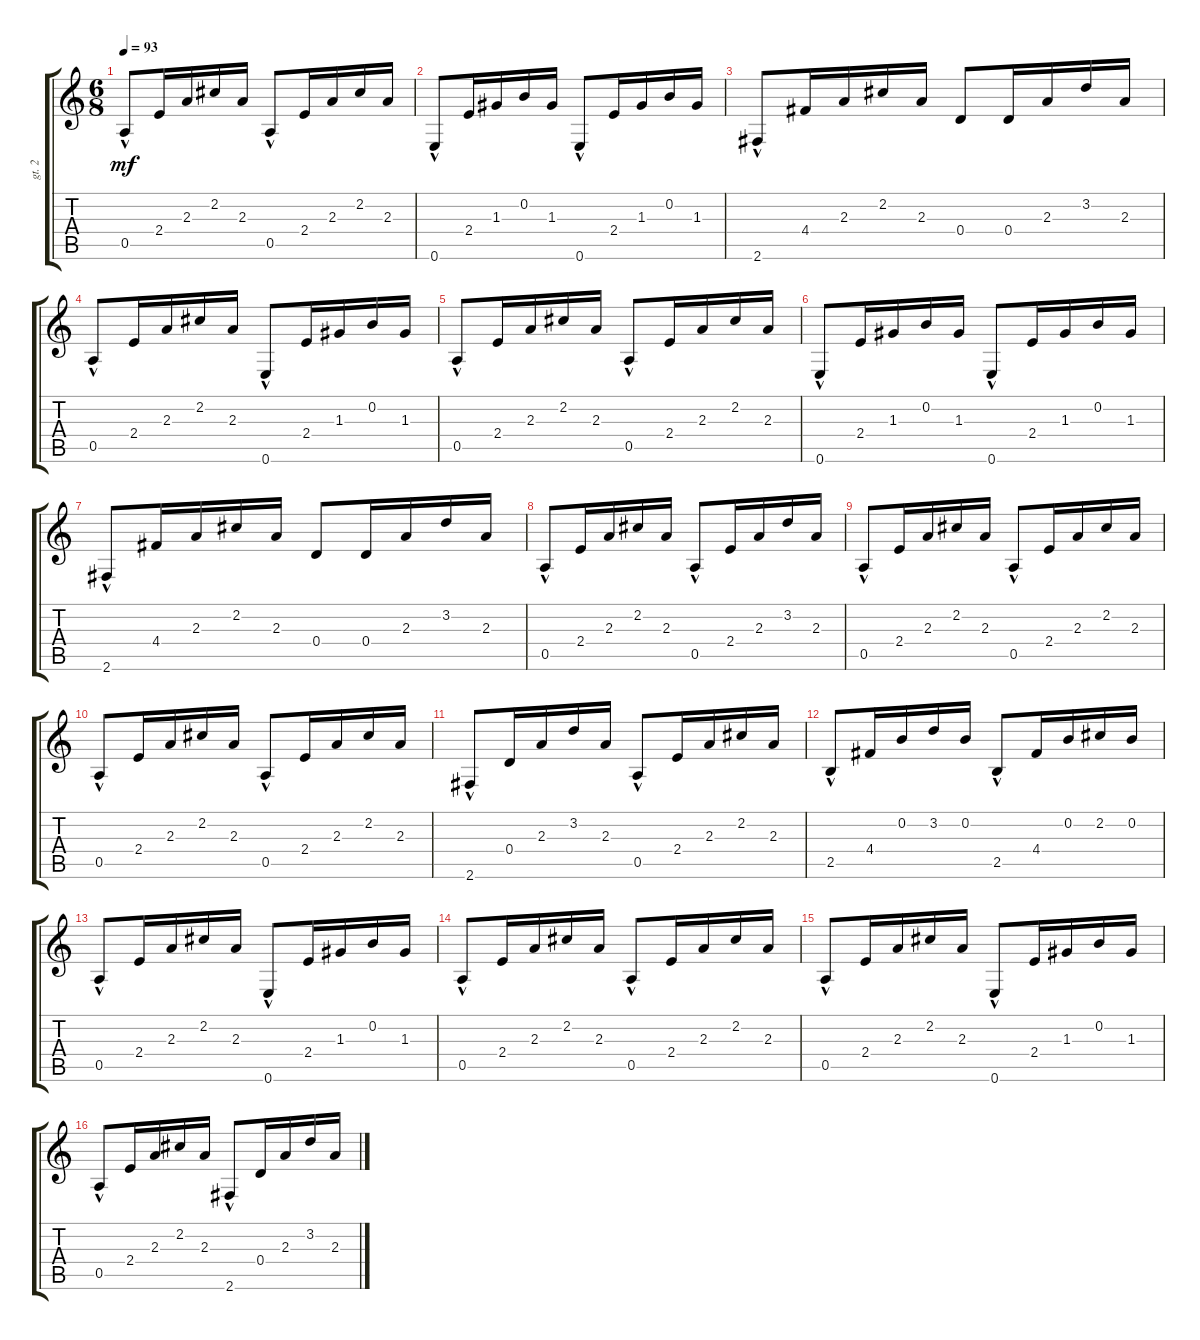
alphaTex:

\track ("gt. 2" "gt. 2") {instrument acousticguitarsteel}
\staff {score tabs}
\tuning (E4 B3 G3 D3 A2 E2) {hide}
\ts (6 8)
\tempo 93
\clef g2
\ks c
0.5{hac}.8{dy mf instrument acousticguitarsteel} 2.4.16 2.3.16 2.2.16 2.3.16 0.5{hac}.8 2.4.16 2.3.16 2.2.16 2.3.16 |
0.6{hac}.8 2.4.16 1.3.16 0.2.16 1.3.16 0.6{hac}.8 2.4.16 1.3.16 0.2.16 1.3.16 |
2.6{hac}.8 4.4.16 2.3.16 2.2.16 2.3.16 0.4.8 0.4.16 2.3.16 3.2.16 2.3.16 |
0.5{hac}.8 2.4.16 2.3.16 2.2.16 2.3.16 0.6{hac}.8 2.4.16 1.3.16 0.2.16 1.3.16 |
0.5{hac}.8 2.4.16 2.3.16 2.2.16 2.3.16 0.5{hac}.8 2.4.16 2.3.16 2.2.16 2.3.16 |
0.6{hac}.8 2.4.16 1.3.16 0.2.16 1.3.16 0.6{hac}.8 2.4.16 1.3.16 0.2.16 1.3.16 |
2.6{hac}.8 4.4.16 2.3.16 2.2.16 2.3.16 0.4.8 0.4.16 2.3.16 3.2.16 2.3.16 |
0.5{hac}.8 2.4.16 2.3.16 2.2.16 2.3.16 0.5{hac}.8 2.4.16 2.3.16 3.2.16 2.3.16 |
0.5{hac}.8 2.4.16 2.3.16 2.2.16 2.3.16 0.5{hac}.8 2.4.16 2.3.16 2.2.16 2.3.16 |
0.5{hac}.8 2.4.16 2.3.16 2.2.16 2.3.16 0.5{hac}.8 2.4.16 2.3.16 2.2.16 2.3.16 |
2.6{hac}.8 0.4.16 2.3.16 3.2.16 2.3.16 0.5{hac}.8 2.4.16 2.3.16 2.2.16 2.3.16 |
2.5{hac}.8 4.4.16 0.2.16 3.2.16 0.2.16 2.5{hac}.8 4.4.16 0.2.16 2.2.16 0.2.16 |
0.5{hac}.8 2.4.16 2.3.16 2.2.16 2.3.16 0.6{hac}.8 2.4.16 1.3.16 0.2.16 1.3.16 |
0.5{hac}.8 2.4.16 2.3.16 2.2.16 2.3.16 0.5{hac}.8 2.4.16 2.3.16 2.2.16 2.3.16 |
0.5{hac}.8 2.4.16 2.3.16 2.2.16 2.3.16 0.6{hac}.8 2.4.16 1.3.16 0.2.16 1.3.16 |
0.5{hac}.8 2.4.16 2.3.16 2.2.16 2.3.16 2.6{hac}.8 0.4.16 2.3.16 3.2.16 2.3.16
